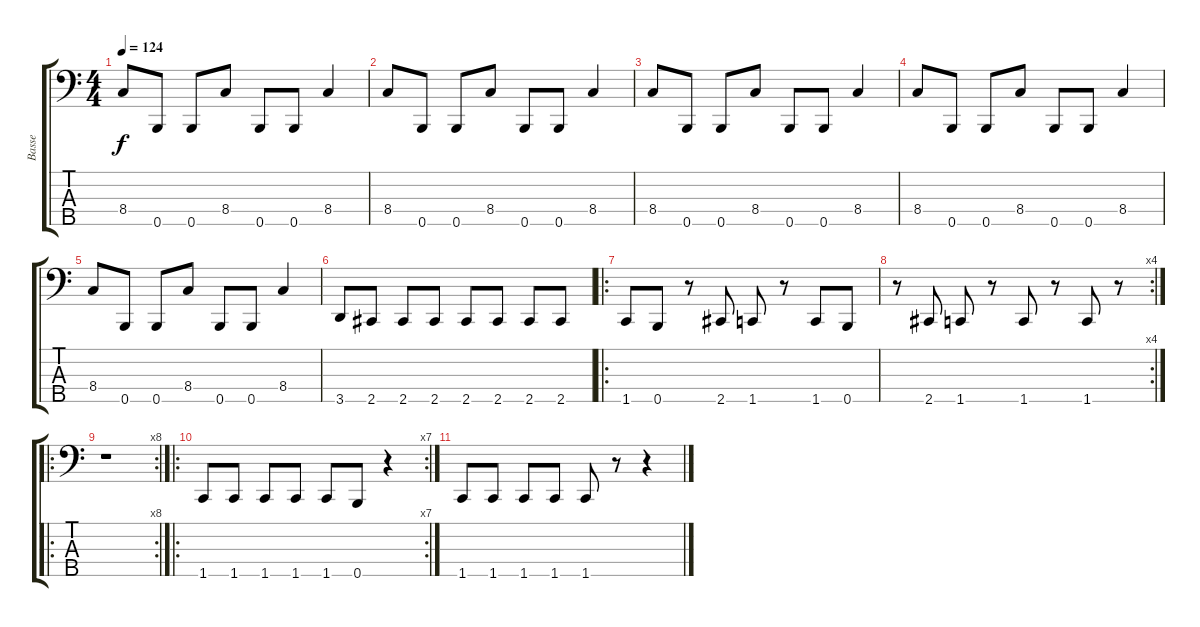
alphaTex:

\track ("Basse" "Basse") {instrument electricbasspick}
\staff {score tabs}
\tuning (G2 D2 A1 E1 B0) {hide}
\ts (4 4)
\tempo 124
\clef f4
\ks c
8.4.8{dy f} 0.5.8 0.5.8 8.4.8 0.5.8 0.5.8 8.4.4 |
8.4.8 0.5.8 0.5.8 8.4.8 0.5.8 0.5.8 8.4.4 |
8.4.8 0.5.8 0.5.8 8.4.8 0.5.8 0.5.8 8.4.4 |
8.4.8 0.5.8 0.5.8 8.4.8 0.5.8 0.5.8 8.4.4 |
8.4.8 0.5.8 0.5.8 8.4.8 0.5.8 0.5.8 8.4.4 |
3.5.8 2.5.8 2.5.8 2.5.8 2.5.8 2.5.8 2.5.8 2.5.8 |
\ro
1.5.8 0.5.8 r.8 2.5.8 1.5.8 r.8 1.5.8 0.5.8 |
\rc 4
r.8 2.5.8 1.5.8 r.8 1.5.8 r.8 1.5.8 r.8 |
\ro
\rc 8
r.1 |
\ro
\rc 7
1.5.8 1.5.8 1.5.8 1.5.8 1.5.8 0.5.8 r.4 |
1.5.8 1.5.8 1.5.8 1.5.8 1.5.8 r.8 r.4
